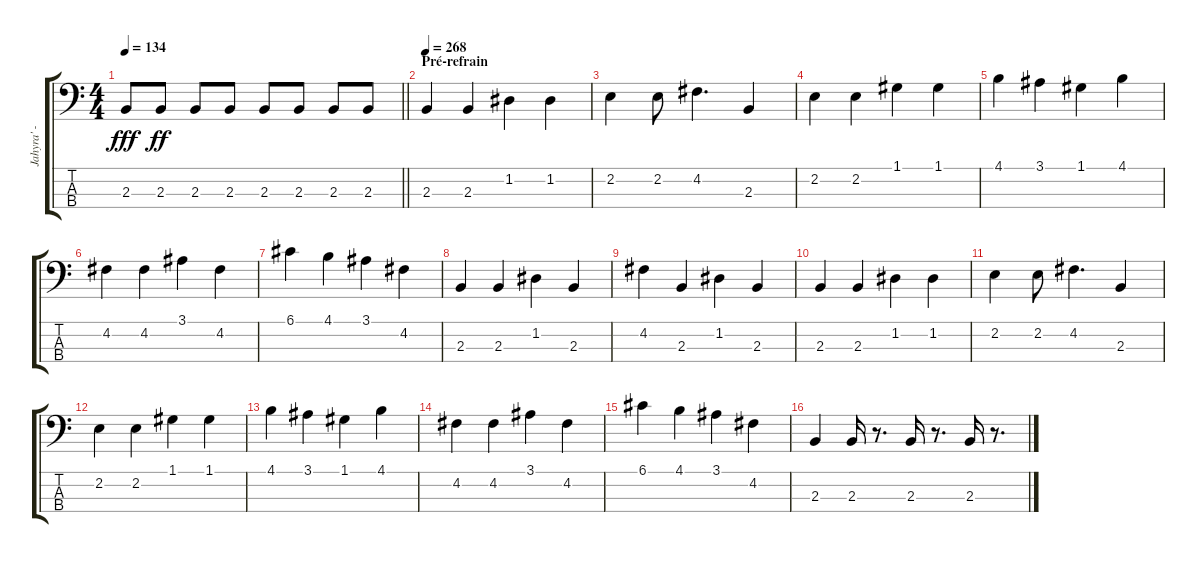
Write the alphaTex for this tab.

\track ("Jahyra' - Basse" "Jahyra' - ") {instrument electricbassfinger}
\staff {score tabs}
\tuning (G2 D2 A1 E1) {hide}
\ts (4 4)
\tempo 134
\clef f4
\barLineRight lightlight
\ks c
2.3.8{dy fff} 2.3.8{dy ff} 2.3.8 2.3.8 2.3.8 2.3.8 2.3.8 2.3.8 |
\section ("" "Pré-refrain")
\tempo 268
2.3.4 2.3.4 1.2.4 1.2.4 |
2.2.4 2.2.8 4.2.4{d} 2.3.4 |
2.2.4 2.2.4 1.1.4 1.1.4 |
4.1.4 3.1.4 1.1.4 4.1.4 |
4.2.4 4.2.4 3.1.4 4.2.4 |
6.1.4 4.1.4 3.1.4 4.2.4 |
2.3.4 2.3.4 1.2.4 2.3.4 |
4.2.4 2.3.4 1.2.4 2.3.4 |
2.3.4 2.3.4 1.2.4 1.2.4 |
2.2.4 2.2.8 4.2.4{d} 2.3.4 |
2.2.4 2.2.4 1.1.4 1.1.4 |
4.1.4 3.1.4 1.1.4 4.1.4 |
4.2.4 4.2.4 3.1.4 4.2.4 |
6.1.4 4.1.4 3.1.4 4.2.4 |
2.3.4 2.3.16 r.8{d} 2.3.16 r.8{d} 2.3.16 r.8{d}
